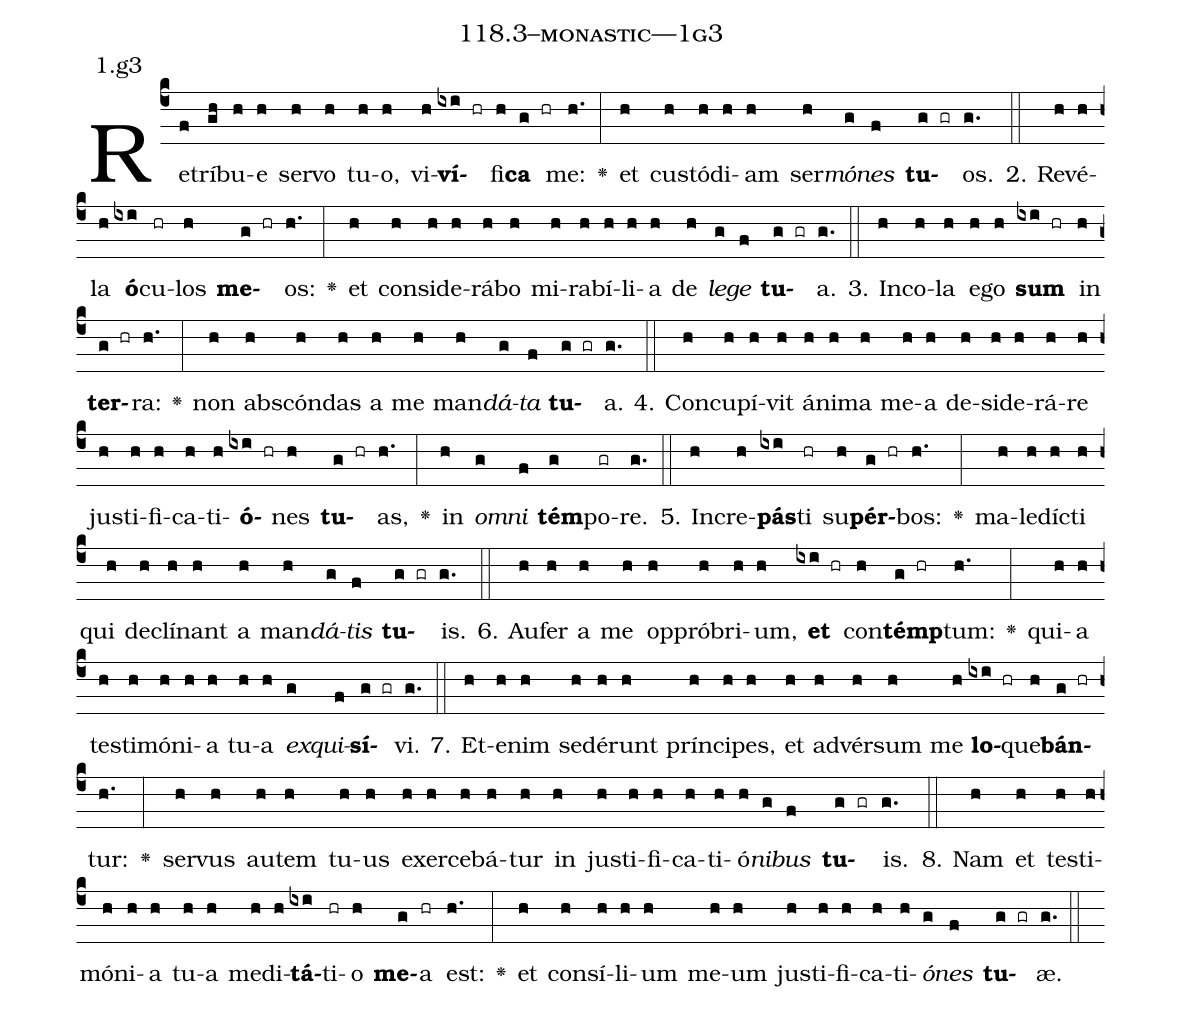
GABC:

name: 118.3--monastic---1g3;
annotation: 1.g3;
%%
(c4)Re(f)trí(gh)bu(h)e(h) ser(h)vo(h) tu(h)o,(h) vi(h)<b>ví</b>(ixi hr)fi(h)<b>ca</b>(g hr) me:(h.) <v>\greheightstar</v>(:) et(h) cus(h)tó(h)di(h)am(h) ser(h)<i>mó</i>(g)<i>nes</i>(f) <b>tu</b>(g gr)os.(g.) (::)
2. Re(h)vé(h)la(h) <b>ó</b>(ixi)cu(hr)los(h) <b>me</b>(g hr)os:(h.) <v>\greheightstar</v>(:) et(h) con(h)si(h)de(h)rá(h)bo(h) mi(h)ra(h)bí(h)li(h)a(h) de(h) <i>le</i>(g)<i>ge</i>(f) <b>tu</b>(g gr)a.(g.) (::)
3. In(h)co(h)la(h) e(h)go(h) <b>sum</b>(ixi hr) in(h) <b>ter</b>(g hr)ra:(h.) <v>\greheightstar</v>(:) non(h) abs(h)cón(h)das(h) a(h) me(h) man(h)<i>dá</i>(g)<i>ta</i>(f) <b>tu</b>(g gr)a.(g.) (::)
4. Con(h)cu(h)pí(h)vit(h) á(h)ni(h)ma(h) me(h)a(h) de(h)si(h)de(h)rá(h)re(h) jus(h)ti(h)fi(h)ca(h)ti(h)<b>ó</b>(ixi hr)nes(h) <b>tu</b>(g hr)as,(h.) <v>\greheightstar</v>(:) in(h) <i>om</i>(g)<i>ni</i>(f) <b>tém</b>(g)po(gr)re.(g.) (::)
5. In(h)cre(h)<b>pás</b>(ixi)ti(hr) su(h)<b>pér</b>(g hr)bos:(h.) <v>\greheightstar</v>(:) ma(h)le(h)díc(h)ti(h) qui(h) de(h)clí(h)nant(h) a(h) man(h)<i>dá</i>(g)<i>tis</i>(f) <b>tu</b>(g gr)is.(g.) (::)
6. Au(h)fer(h) a(h) me(h) op(h)pró(h)bri(h)um,(h) <b>et</b>(ixi hr) con(h)<b>témp</b>(g hr)tum:(h.) <v>\greheightstar</v>(:) qui(h)a(h) tes(h)ti(h)mó(h)ni(h)a(h) tu(h)a(h) <i>ex</i>(g)<i>qui</i>(f)<b>sí</b>(g gr)vi.(g.) (::)
7. Et(h)e(h)nim(h) se(h)dé(h)runt(h) prín(h)ci(h)pes,(h) et(h) ad(h)vér(h)sum(h) me(h) <b>lo</b>(ixi hr)que(h)<b>bán</b>(g hr)tur:(h.) <v>\greheightstar</v>(:) ser(h)vus(h) au(h)tem(h) tu(h)us(h) ex(h)er(h)ce(h)bá(h)tur(h) in(h) jus(h)ti(h)fi(h)ca(h)ti(h)ó(h)<i>ni</i>(g)<i>bus</i>(f) <b>tu</b>(g gr)is.(g.) (::)
8. Nam(h) et(h) tes(h)ti(h)mó(h)ni(h)a(h) tu(h)a(h) me(h)di(h)<b>tá</b>(ixi)ti(hr)o(h) <b>me</b>(g)a(hr) est:(h.) <v>\greheightstar</v>(:) et(h) con(h)sí(h)li(h)um(h) me(h)um(h) jus(h)ti(h)fi(h)ca(h)ti(h)<i>ó</i>(g)<i>nes</i>(f) <b>tu</b>(g gr)æ.(g.) (::)
